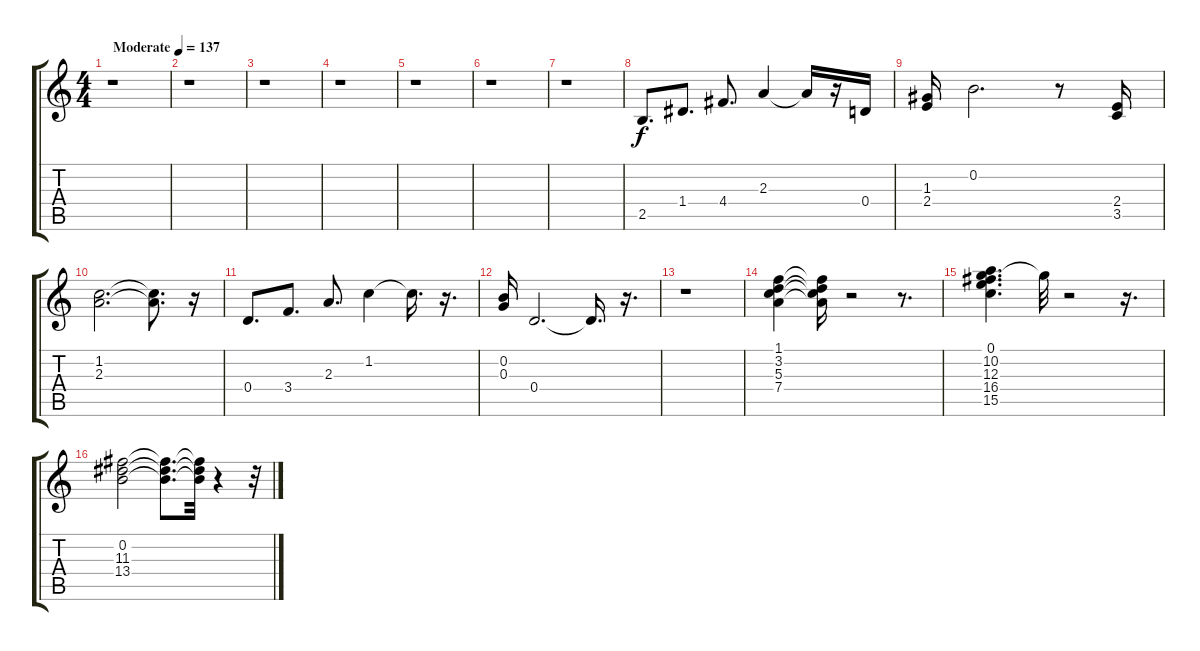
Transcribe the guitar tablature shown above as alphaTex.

\track "" {instrument electricguitarclean}
\staff {score tabs}
\tuning (E4 B3 G3 D3 A2 E2) {hide}
\ts (4 4)
\tempo (137 "Moderate")
\clef g2
\ks c
r.1{dy f instrument electricguitarclean} |
r.1 |
r.1 |
r.1 |
r.1 |
r.1 |
r.1 |
2.5.8{d} 1.4.8{d} 4.4.8{d} 2.3.4 2.3{t}.16 r.16 0.4.16 |
(1.3 2.4).16 0.2.2{d} r.8 (2.4 3.5).16 |
(1.2 2.3).2{d} (1.2{t} 2.3{t}).8{d} r.16 |
0.4.8{d} 3.4.8{d} 2.3.8{d} 1.2.4 1.2{t}.16{d} r.16{d} |
(0.2 0.3).16 0.4.2{d} 0.4{t}.16{d} r.16{d} |
r.1 |
(1.1 3.2 5.3 7.4).4 (1.1{t} 3.2{t} 5.3{t} 7.4{t}).16 r.2 r.8{d} |
(0.1 10.2 12.3 16.4 15.5).4{d} 12.3{t}.32 r.2 r.16{d} |
(0.2 11.3 13.4).2 (0.2{t} 11.3{t} 13.4{t}).8{d} (0.2{t} 11.3{t} 13.4{t}).32 r.4 r.32
